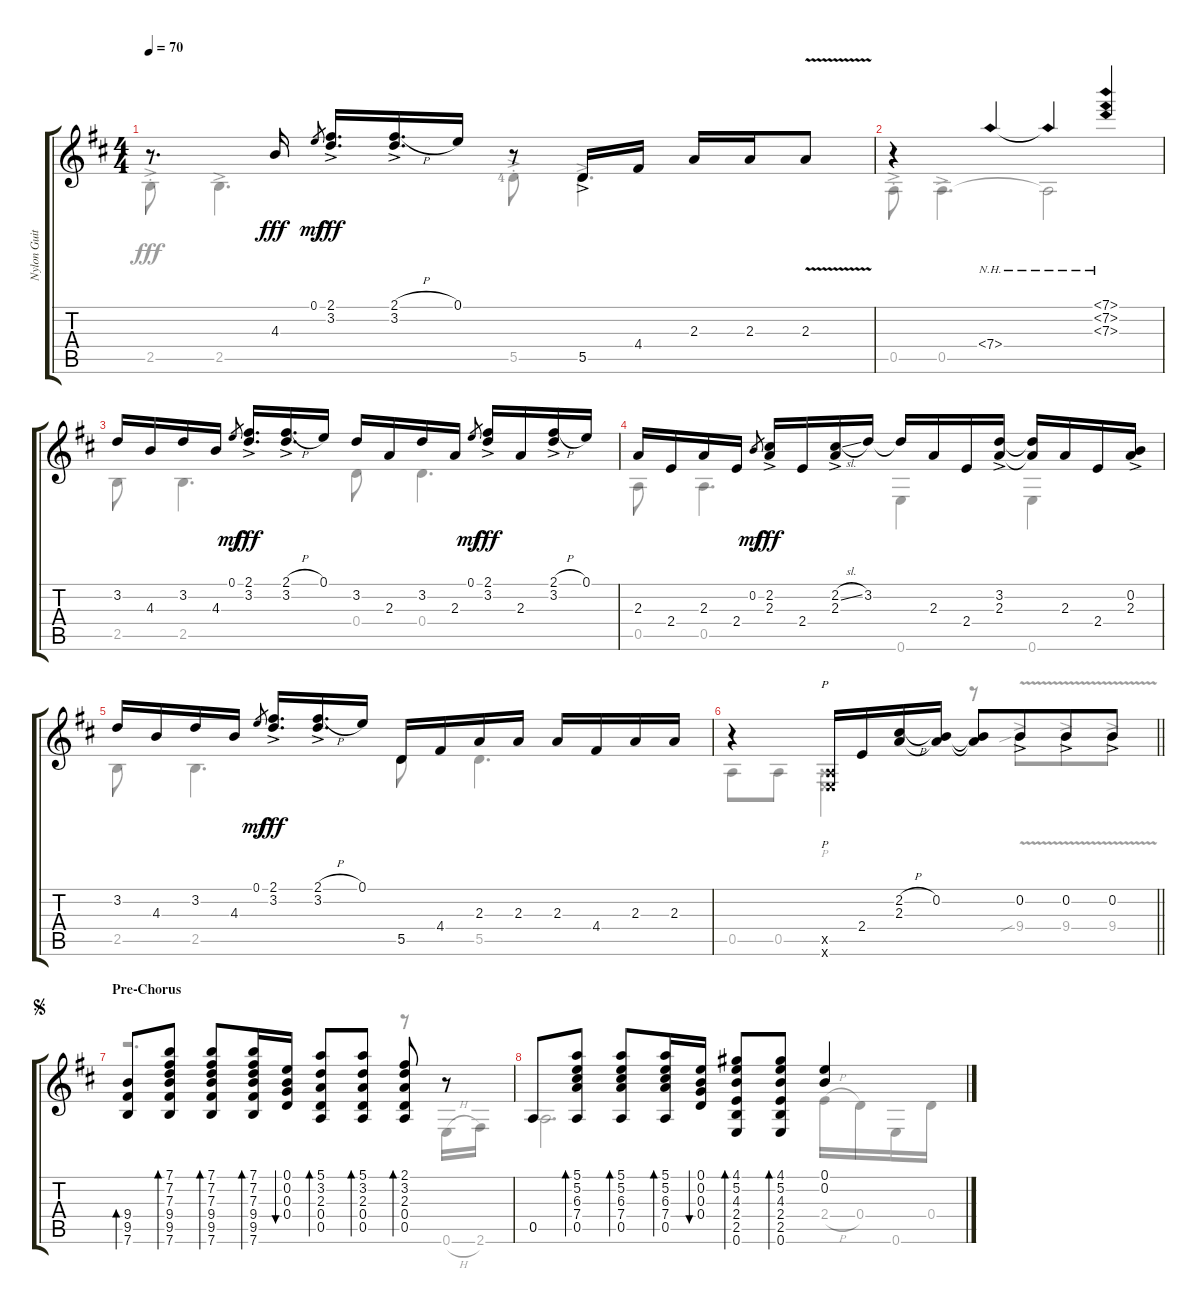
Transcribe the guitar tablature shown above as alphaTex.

\track ("Nylon Guitar" "Nylon Guit") {instrument acousticguitarnylon}
\staff {score tabs}
\tuning (E4 B3 G3 D3 A2 E2) {hide}
\voice
\ts (4 4)
\tempo 70
\clef g2
\ks bminor
r.8{d dy fff} 4.3.16 0.1.8{gr dy mf} (2.1{ac} 3.2).16{d dy fff} (2.1{h ac} 3.2).16{d} 0.1.16 r.8 5.5{ac}.16 4.4.16 2.3.16 2.3.16 2.3{v}.8 |
r.4 7.4{nh}.4 7.4{nh t}.4 (7.1{nh} 7.2{nh} 7.3{nh}).4 |
3.2.16 4.3.16 3.2.16 4.3.16 0.1.8{gr dy mf} (2.1{ac} 3.2).16{d dy fff} (2.1{h ac} 3.2).16{d} 0.1.16 3.2.16 2.3.16 3.2.16 2.3.16 0.1.8{gr dy mf} (2.1{ac} 3.2).16{dy fff} 2.3.16 (2.1{h ac} 3.2).16 0.1.16 |
2.3.16 2.4.16 2.3.16 2.4.16 0.2.8{gr dy mf} (2.2{ac} 2.3).16{dy fff} 2.4.16 (2.2{sl ac} 2.3).16 3.2.16 3.2{t}.16 2.3.16 2.4.16 (3.2{ac} 2.3).16 (3.2{t} 2.3{t}).16 2.3.16 2.4.16 (0.2{ac} 2.3).16 |
3.2.16 4.3.16 3.2.16 4.3.16 0.1.8{gr dy mf} (2.1{ac} 3.2).16{d dy fff} (2.1{h ac} 3.2).16{d} 0.1.16 5.5.16 4.4.16 2.3.16 2.3.16 2.3.16 4.4.16 2.3.16 2.3.16 |
\barLineRight lightlight
r.4 (0.5{x} 0.6{x}).16{p} 2.4.16 (2.2{h} 2.3).16 (0.2 2.3{t}).16 (0.2{t} 2.3{t}).8 0.2{ac}.8{beam merge} 0.2{ac}.8 0.2{ac}.8 |
\section ("" "Pre-Chorus")
\jump segno
(9.4 9.5 7.6).8{bd 30} (7.1 7.2 7.3 9.4 9.5 7.6).8{bd 30} (7.1 7.2 7.3 9.4 9.5 7.6).8{bd 30} (7.1 7.2 7.3 9.4 9.5 7.6).16{bd 30} (0.1 0.2 0.3 0.4).16{bu 30} (5.1 3.2 2.3 0.4 0.5).8{bd 30} (5.1 3.2 2.3 0.4 0.5).8{bd 30} (2.1 3.2 2.3 0.4 0.5).8{bd 30} r.8 |
0.5.8 (5.1 5.2 6.3 7.4 0.5).8{bd 30} (5.1 5.2 6.3 7.4 0.5).8{bd 30} (5.1 5.2 6.3 7.4 0.5).16{bd 30} (0.1 0.2 0.3 0.4).16{bu 30} (4.1 5.2 4.3 2.4 2.5 0.6).8{bd 30} (4.1 5.2 4.3 2.4 2.5 0.6).8{bd 30} (0.1 0.2).4
\voice
\clef g2
\ottava regular
\simile none
\ks bminor
2.5{ac st}.8{dy fff} 2.5{ac}.4{d} 5.5{ac st lf 5}.8 5.5{ac}.4{d} |
0.5{ac st}.8 0.5{ac}.4{d} 0.5{t}.2 |
2.5.8 2.5.4{d} 0.4.8 0.4.4{d} |
0.5.8 0.5.4{d} 0.6.4 0.6.4 |
2.5.8 2.5.4{d} 5.5.8 5.5.4{d} |
\barLineRight lightlight
0.5.8 0.5.8 (0.5{x} 0.6{x}).4{p} r.8 9.4{v sib ac}.8{beam merge} 9.4{v ac}.8 9.4{v ac}.8 |
r.2{d} r.8 0.6{h}.16 2.6.16 |
0.5.2{d} 2.4{h}.16 0.4.16 0.6.16 0.4.16
